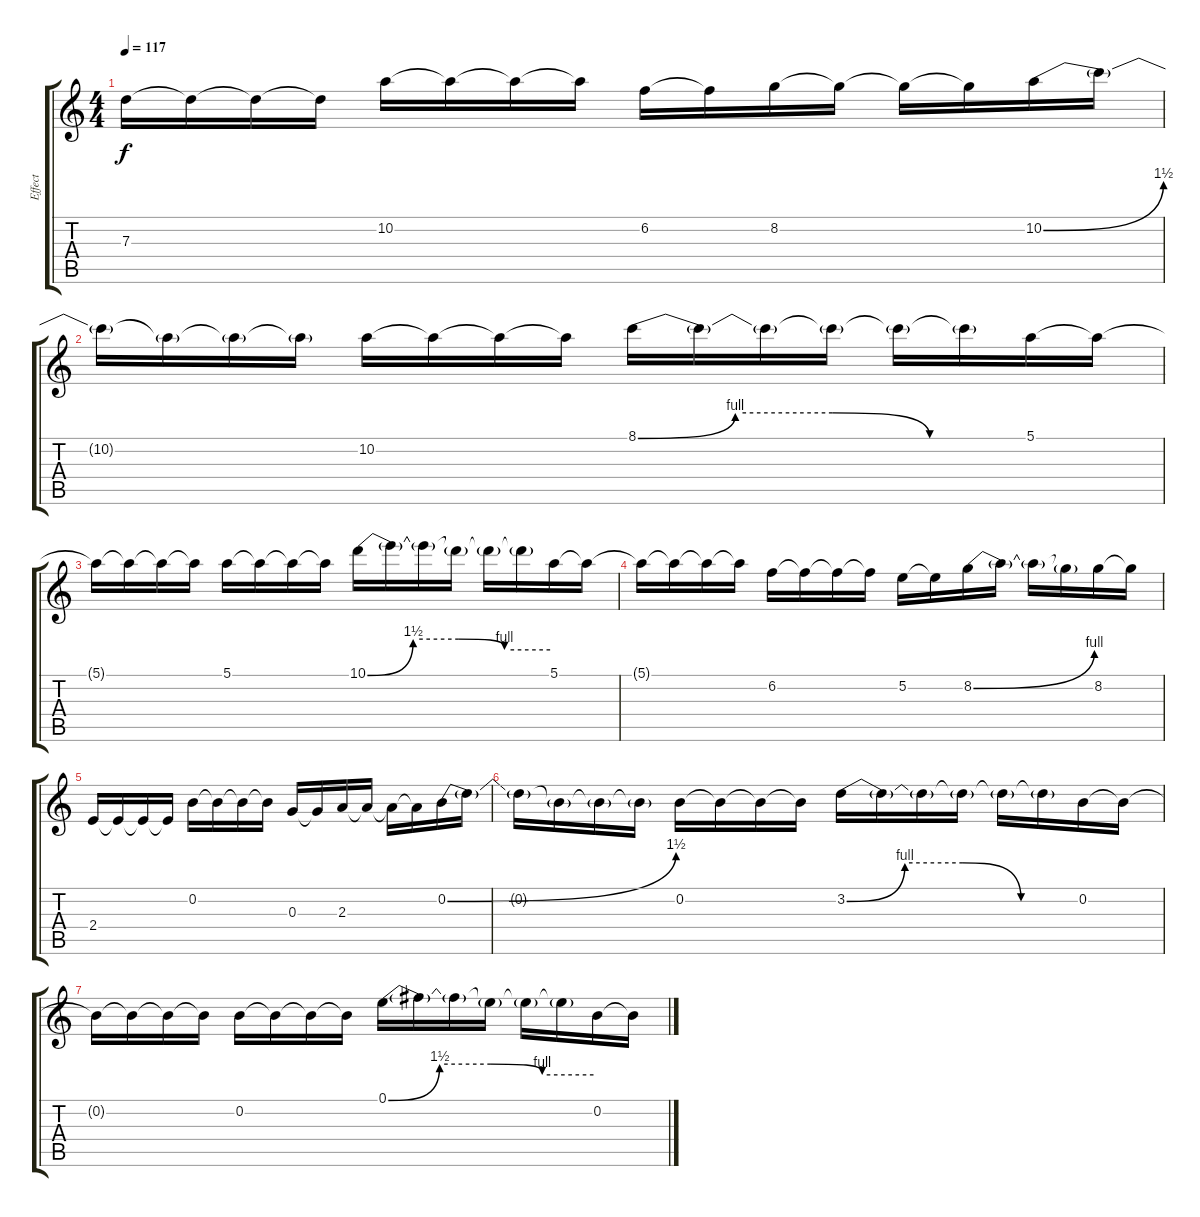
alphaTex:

\track ("Effect" "Effect") {instrument overdrivenguitar}
\staff {score tabs}
\tuning (E4 B3 G3 D3 A2 E2) {hide}
\ts (4 4)
\tempo 117
\clef g2
\ks c
7.3.16{dy f} 7.3{t}.16 7.3{t}.16 7.3{t}.16 10.2.16 10.2{t}.16 10.2{t}.16 10.2{t}.16 6.2.16 6.2{t}.16 8.2.16 8.2{t}.16 8.2{t}.16 8.2{t}.16 10.2{be (bend 0 0 60 6)}.16 10.2{t}.16 |
10.2{t}.16{volume 5} 10.2{t}.16 10.2{t}.16 10.2{t}.16 10.2.16 10.2{t}.16 10.2{t}.16 10.2{t}.16 8.1{be (custom 0 0 15 4 30 4 45 0 60 0)}.16 8.1{t}.16 8.1{t}.16 8.1{t}.16 8.1{t}.16 8.1{t}.16 5.1.16 5.1{t}.16 |
5.1{t}.16 5.1{t}.16 5.1{t}.16 5.1{t}.16 5.1.16 5.1{t}.16 5.1{t}.16 5.1{t}.16 10.1{be (custom 0 0 15 6 30 6 45 4 60 4)}.16 10.1{t}.16 10.1{t}.16 10.1{t}.16 10.1{t}.16 10.1{t}.16 5.1.16 5.1{t}.16 |
5.1{t}.16{volume 1} 5.1{t}.16 5.1{t}.16 5.1{t}.16 6.2.16 6.2{t}.16 6.2{t}.16 6.2{t}.16 5.2.16 5.2{t}.16 8.2{be (bend 0 0 60 4)}.16 8.2{t}.16 8.2{t}.16 8.2{t}.16 8.2.16 8.2{t}.16 |
2.4.16 2.4{t}.16 2.4{t}.16 2.4{t}.16 0.2.16 0.2{t}.16 0.2{t}.16 0.2{t}.16 0.3.16 0.3{t}.16 2.3.16 2.3{t}.16 2.3{t}.16 2.3{t}.16 0.2{be (bend 0 0 60 6)}.16 0.2{t}.16 |
0.2{t}.16 0.2{t}.16 0.2{t}.16 0.2{t}.16 0.2.16 0.2{t}.16 0.2{t}.16 0.2{t}.16 3.2{be (custom 0 0 15 4 30 4 45 0 60 0)}.16 3.2{t}.16 3.2{t}.16 3.2{t}.16 3.2{t}.16 3.2{t}.16 0.2.16 0.2{t}.16 |
0.2{t}.16 0.2{t}.16 0.2{t}.16 0.2{t}.16 0.2.16 0.2{t}.16 0.2{t}.16 0.2{t}.16 0.1{be (custom 0 0 15 6 30 6 45 4 60 4)}.16 0.1{t}.16 0.1{t}.16 0.1{t}.16 0.1{t}.16 0.1{t}.16 0.2.16 0.2{t}.16
